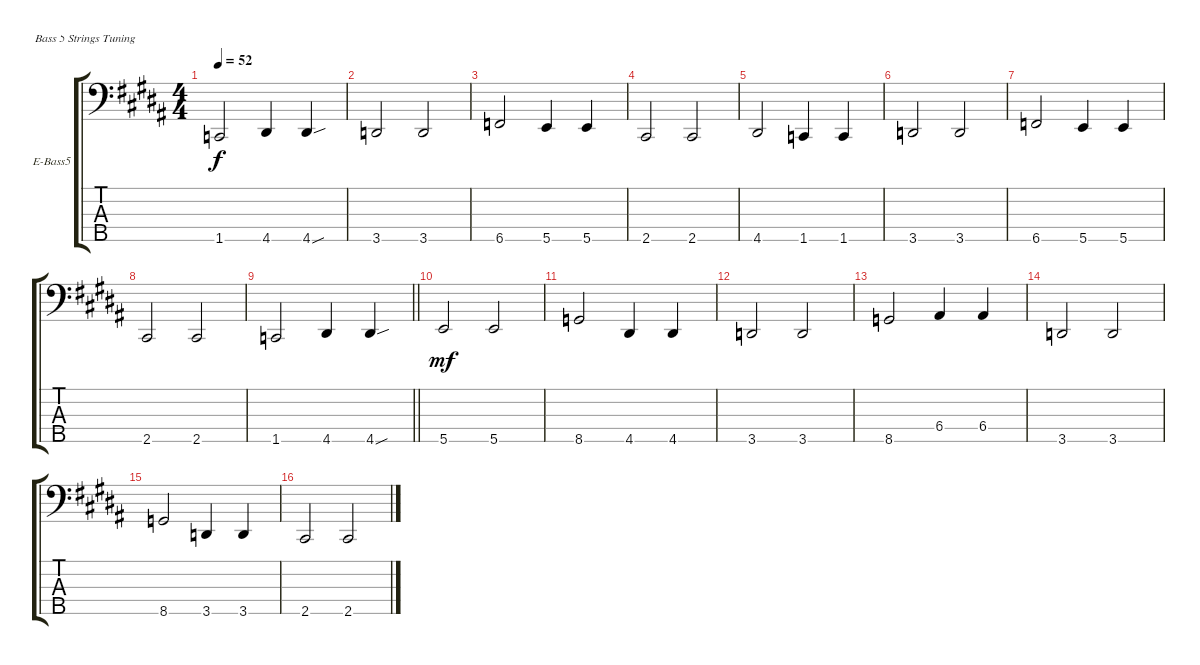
\bracketExtendMode groupsimilarinstruments
\firstSystemTrackNameOrientation horizontal
\otherSystemsTrackNameOrientation horizontal
\track ("Doom-Stricken Bass" "E-Bass5") {instrument electricbassfinger}
\staff {score tabs}
\tuning (G2 D2 A1 E1 B0)
\ts (4 4)
\tempo 52
\clef f4
\ks g#minor
1.5.2{dy f} 4.5.4 4.5{sou}.4 |
3.5.2 3.5.2 |
6.5.2 5.5.4 5.5.4 |
2.5.2 2.5.2 |
4.5.2 1.5.4 1.5.4 |
3.5.2 3.5.2 |
6.5.2 5.5.4 5.5.4 |
2.5.2 2.5.2 |
\barLineRight lightlight
1.5.2 4.5.4 4.5{sou}.4 |
5.5.2{dy mf} 5.5.2 |
8.5.2 4.5.4 4.5.4 |
3.5.2 3.5.2 |
8.5.2 6.4.4 6.4.4 |
3.5.2 3.5.2 |
8.5.2 3.5.4 3.5.4 |
2.5.2 2.5.2
